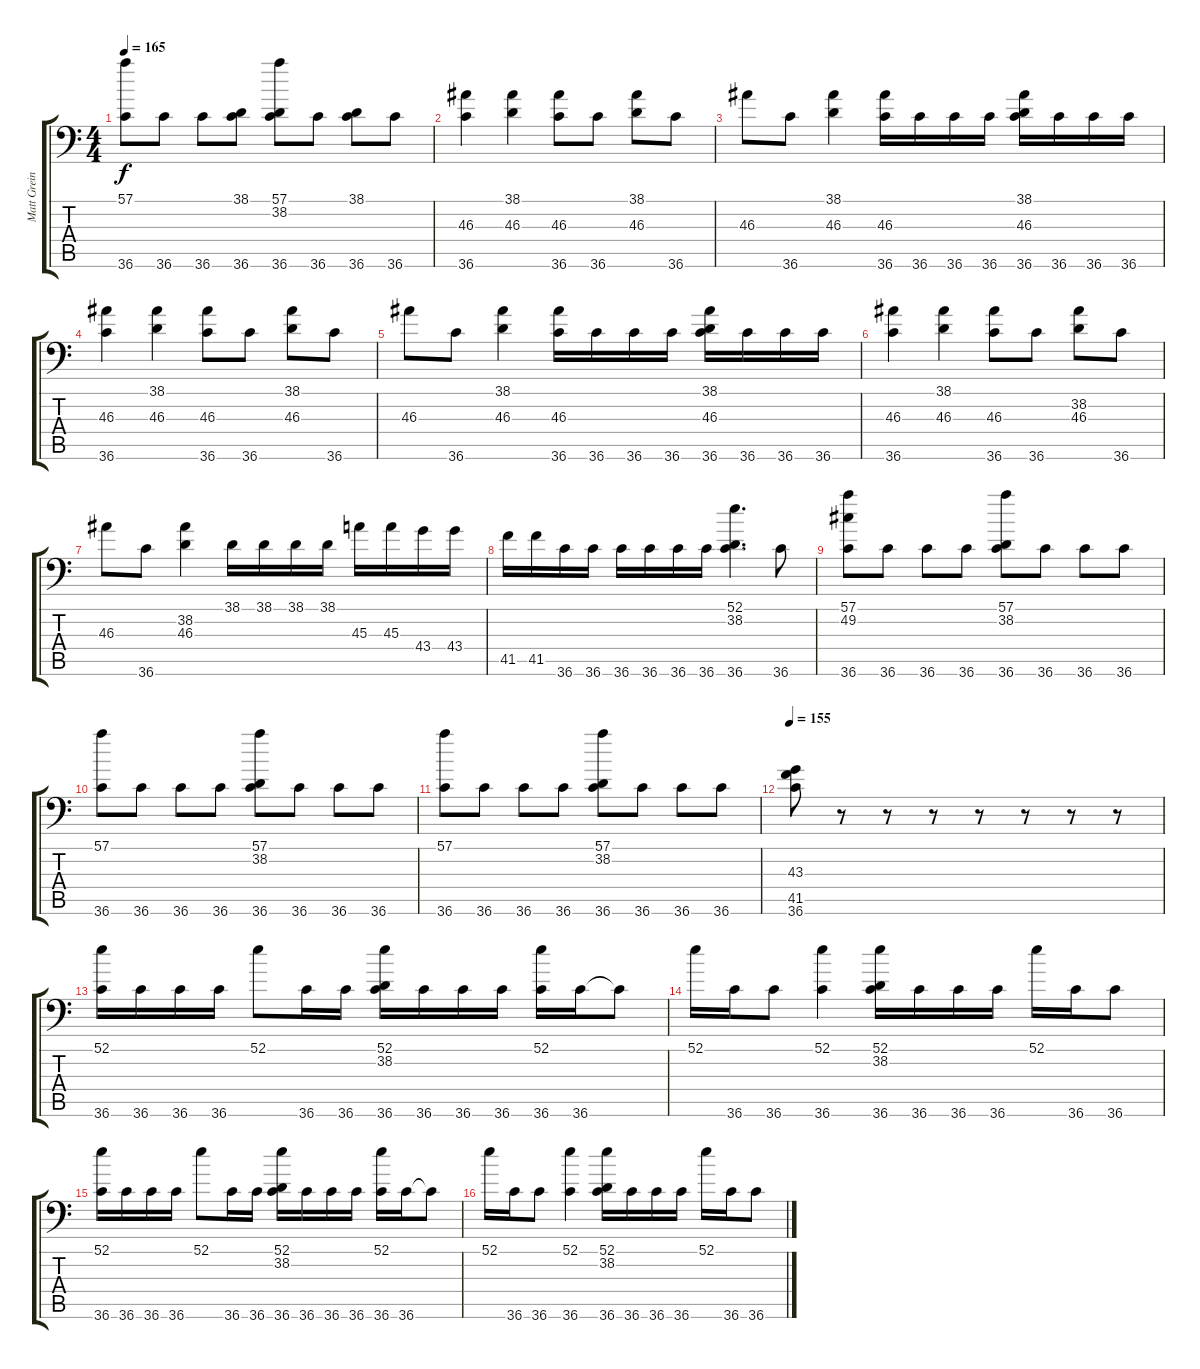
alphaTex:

\track ("Matt Greiner (Drum)" "Matt Grein") {instrument acousticgrandpiano}
\staff {score tabs}
\tuning (C-1 C-1 C-1 C-1 C-1 C-1) {hide}
\ts (4 4)
\tempo 165
\clef f4
\ks c
(57.1 36.6).8{dy f} 36.6.8 36.6.8 (38.1 36.6).8 (57.1 38.2 36.6).8 36.6.8 (38.1 36.6).8 36.6.8 |
(46.3 36.6).4 (38.1 46.3).4 (46.3 36.6).8 36.6.8 (38.1 46.3).8 36.6.8 |
46.3.8 36.6.8 (38.1 46.3).4 (46.3 36.6).16 36.6.16 36.6.16 36.6.16 (38.1 46.3 36.6).16 36.6.16 36.6.16 36.6.16 |
(46.3 36.6).4 (38.1 46.3).4 (46.3 36.6).8 36.6.8 (38.1 46.3).8 36.6.8 |
46.3.8 36.6.8 (38.1 46.3).4 (46.3 36.6).16 36.6.16 36.6.16 36.6.16 (38.1 46.3 36.6).16 36.6.16 36.6.16 36.6.16 |
(46.3 36.6).4 (38.1 46.3).4 (46.3 36.6).8 36.6.8 (38.2 46.3).8 36.6.8 |
46.3.8 36.6.8 (38.2 46.3).4 38.1.16 38.1.16 38.1.16 38.1.16 45.3.16 45.3.16 43.4.16 43.4.16 |
41.5.16 41.5.16 36.6.16 36.6.16 36.6.16 36.6.16 36.6.16 36.6.16 (52.1 38.2 36.6).4{d} 36.6.8 |
(57.1 49.2 36.6).8 36.6.8 36.6.8 36.6.8 (57.1 38.2 36.6).8 36.6.8 36.6.8 36.6.8 |
(57.1 36.6).8 36.6.8 36.6.8 36.6.8 (57.1 38.2 36.6).8 36.6.8 36.6.8 36.6.8 |
(57.1 36.6).8 36.6.8 36.6.8 36.6.8 (57.1 38.2 36.6).8 36.6.8 36.6.8 36.6.8 |
\tempo 155
(43.3 41.5 36.6).8 r.8 r.8 r.8 r.8 r.8 r.8 r.8 |
(52.1 36.6).16 36.6.16 36.6.16 36.6.16 52.1.8 36.6.16 36.6.16 (52.1 38.2 36.6).16 36.6.16 36.6.16 36.6.16 (52.1 36.6).16 36.6.16 36.6{t}.8 |
52.1.16 36.6.16 36.6.8 (52.1 36.6).4 (52.1 38.2 36.6).16 36.6.16 36.6.16 36.6.16 52.1.16 36.6.16 36.6.8 |
(52.1 36.6).16 36.6.16 36.6.16 36.6.16 52.1.8 36.6.16 36.6.16 (52.1 38.2 36.6).16 36.6.16 36.6.16 36.6.16 (52.1 36.6).16 36.6.16 36.6{t}.8 |
52.1.16 36.6.16 36.6.8 (52.1 36.6).4 (52.1 38.2 36.6).16 36.6.16 36.6.16 36.6.16 52.1.16 36.6.16 36.6.8
